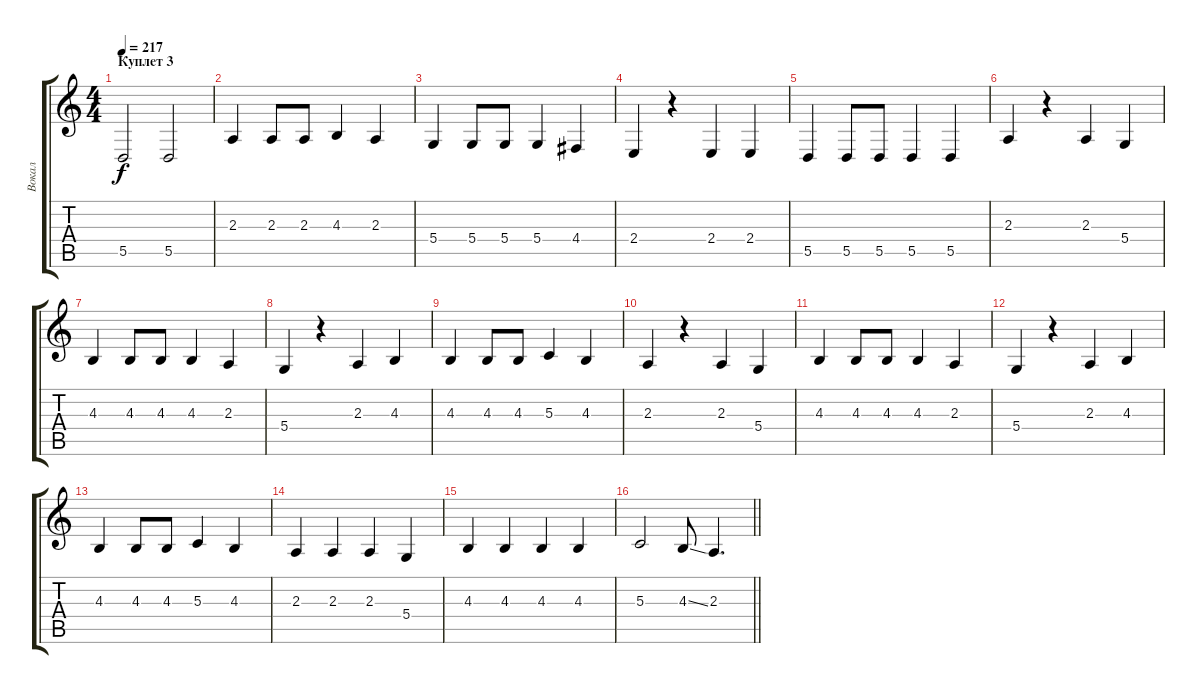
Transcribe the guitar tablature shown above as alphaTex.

\track ("Вокал" "Вокал") {instrument tenorsax}
\staff {score tabs}
\tuning (E4 B3 G3 D3 A2 E2) {hide}
\ts (4 4)
\section ("" "Куплет 3")
\tempo 217
\clef g2
\ks c
5.5.2{dy f} 5.5.2 |
2.3.4 2.3.8 2.3.8 4.3.4 2.3.4 |
5.4.4 5.4.8 5.4.8 5.4.4 4.4.4 |
2.4.4 r.4 2.4.4 2.4.4 |
5.5.4 5.5.8 5.5.8 5.5.4 5.5.4 |
2.3.4 r.4 2.3.4 5.4.4 |
4.3.4 4.3.8 4.3.8 4.3.4 2.3.4 |
5.4.4 r.4 2.3.4 4.3.4 |
4.3.4 4.3.8 4.3.8 5.3.4 4.3.4 |
2.3.4 r.4 2.3.4 5.4.4 |
4.3.4 4.3.8 4.3.8 4.3.4 2.3.4 |
5.4.4 r.4 2.3.4 4.3.4 |
4.3.4 4.3.8 4.3.8 5.3.4 4.3.4 |
2.3.4 2.3.4 2.3.4 5.4.4 |
4.3.4 4.3.4 4.3.4 4.3.4 |
\barLineRight lightlight
5.3.2 4.3{ss}.8 2.3.4{d}
